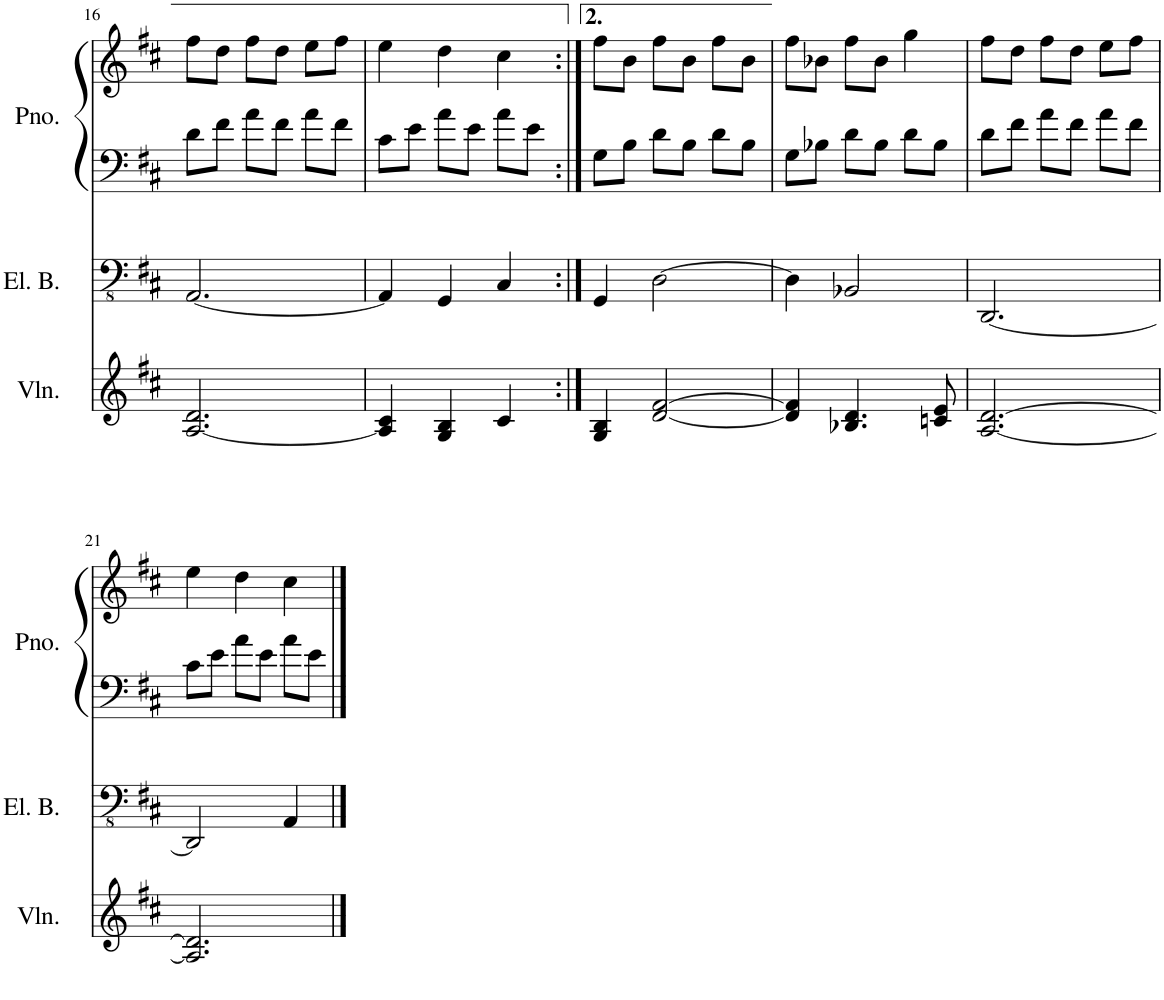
**kern	**kern	**kern	**kern
*part3	*part2	*part1	*part1
*staff4	*staff3	*staff2	*staff1
*I"Violin	*I"Electric Bass	*I"Piano	*
*I'Vln.	*I'El. B.	*I'Pno.	*
!!LO:PB:g=z
*clefG2	*clefFv4	*clefF4	*clefG2
*k[f#c#]	*k[f#c#]	*k[f#c#]	*k[f#c#]
*M3/4	*M3/4	*M3/4	*M3/4
=16	=16	=16	=16
[2.A/ 2.d/	[2.AAA/	8d\L	8ff#\L
.	.	8f#\J	8dd\J
.	.	8a\L	8ff#\L
.	.	8f#\J	8dd\J
.	.	8a\L	8ee\L
.	.	8f#\J	8ff#\J
=17	=17	=17	=17
4A/] 4c#/	4AAA/]	8c#\L	4ee\
.	.	8e\J	.
4G/ 4B/	4GGG/	8a\L	4dd\
.	.	8e\J	.
4c#/	4CC#/	8a\L	4cc#\
.	.	8e\J	.
=18:|!	=18:|!	=18:|!	=18:|!
4G/ 4B/	4GGG/	8G\L	8ff#\L
.	.	8B\J	8b\J
[2d/ [2f#/	[2DD\	8d\L	8ff#\L
.	.	8B\J	8b\J
.	.	8d\L	8ff#\L
.	.	8B\J	8b\J
=19	=19	=19	=19
4d/] 4f#/]	4DD\]	8G\L	8ff#\L
.	.	8B-X\J	8b-X\J
4.B-X/ 4.d/	2BBB-X/	8d\L	8ff#\L
.	.	8B-\J	8b-\J
.	.	8d\L	4gg\
8cn/ 8e/	.	8B-\J	.
=20	=20	=20	=20
[2.A/ [2.d/	[2.DDD/	8d\L	8ff#\L
.	.	8f#\J	8dd\J
.	.	8a\L	8ff#\L
.	.	8f#\J	8dd\J
.	.	8a\L	8ee\L
.	.	8f#\J	8ff#\J
!!LO:LB:g=z
=21	=21	=21	=21
2.A/] 2.d/]	2DDD/]	8c#\L	4ee\
.	.	8e\J	.
.	.	8a\L	4dd\
.	.	8e\J	.
.	4AAA/	8a\L	4cc#\
.	.	8e\J	.
==	==	==	==
*-	*-	*-	*-
